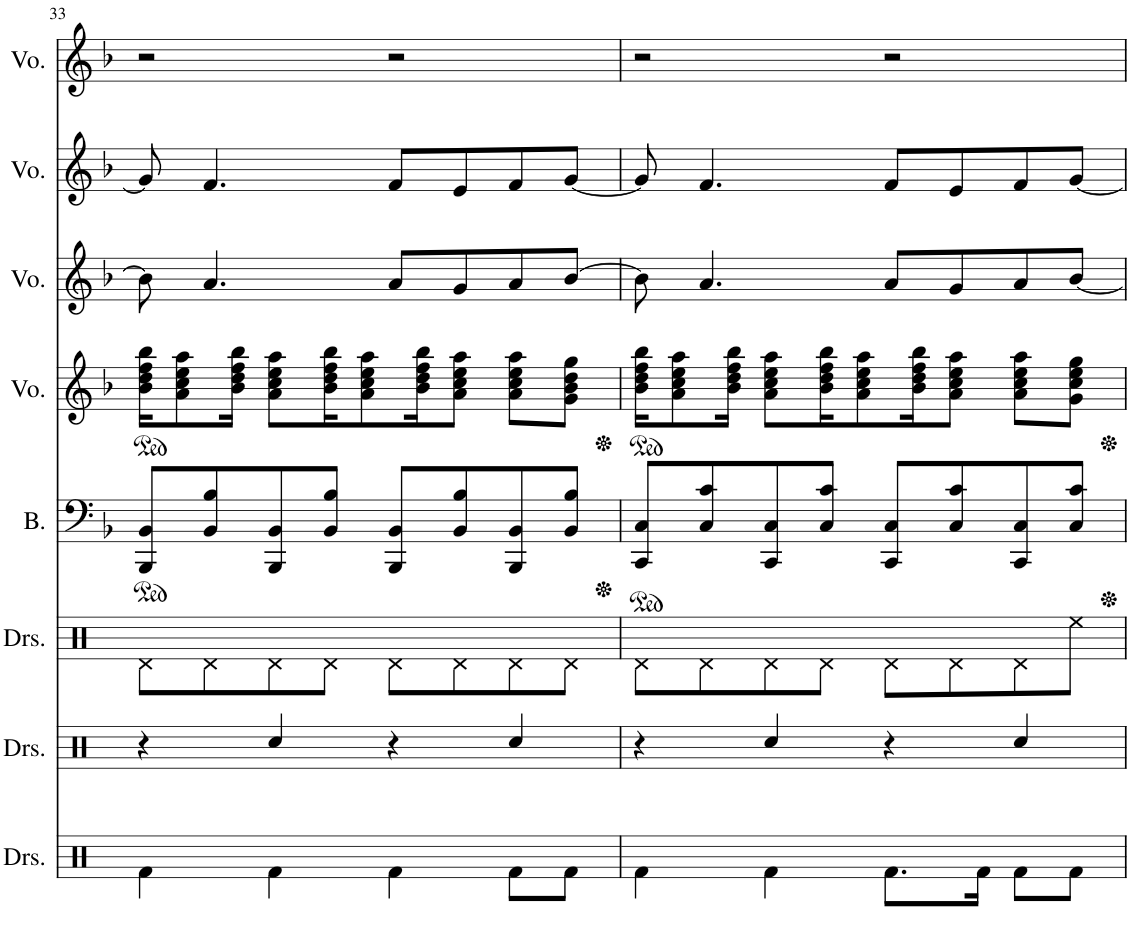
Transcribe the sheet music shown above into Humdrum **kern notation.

**kern	**kern	**kern	**kern	**kern	**kern	**kern	**kern
*part8	*part7	*part6	*part5	*part4	*part3	*part2	*part1
*staff8	*staff7	*staff6	*staff5	*staff4	*staff3	*staff2	*staff1
*I"Drumset	*I"Drumset	*I"Drumset	*I"Bass	*I"Voice	*I"Voice	*I"Voice	*I"Voice
*I'Drs.	*I'Drs.	*I'Drs.	*I'B.	*I'Vo.	*I'Vo.	*I'Vo.	*I'Vo.
!!LO:PB:g=z
*clefX	*clefX	*clefX	*clefF4	*clefG2	*clefG2	*clefG2	*clefG2
*k[]	*k[]	*k[]	*k[b-]	*k[b-]	*k[b-]	*k[b-]	*k[b-]
*M4/4	*M4/4	*M4/4	*M4/4	*M4/4	*M4/4	*M4/4	*M4/4
*	*	*	*ped	*	*	*	*
*	*	*	*	*ped	*	*	*
=33	=33	=33	=33	=33	=33	=33	=33
4Rf\	4r	8Rd\L	8BBB-/ 8BB-/L	16b-\ 16dd\ 16ff\ 16bb-\KL	8b-\]	8g/]	2r
.	.	.	.	8a\ 8cc\ 8ee\ 8aa\	.	.	.
.	.	8Rd\	8BB-/ 8B-/	.	4.a/	4.f/	.
.	.	.	.	16b-\ 16dd\ 16ff\ 16bb-\Jk	.	.	.
4Rf\	4Rcc/	8Rd\	8BBB-/ 8BB-/	8a\ 8cc\ 8ee\ 8aa\L	.	.	.
.	.	8Rd\J	8BB-/ 8B-/J	16b-\ 16dd\ 16ff\ 16bb-\K	.	.	.
.	.	.	.	8a\ 8cc\ 8ee\ 8aa\	.	.	.
4Rf\	4r	8Rd\L	8BBB-/ 8BB-/L	.	8a/L	8f/L	2r
.	.	.	.	16b-\ 16dd\ 16ff\ 16bb-\K	.	.	.
.	.	8Rd\	8BB-/ 8B-/	8a\ 8cc\ 8ee\ 8aa\J	8g/	8e/	.
8Rf\L	4Rcc/	8Rd\	8BBB-/ 8BB-/	8a\ 8cc\ 8ee\ 8aa\L	8a/	8f/	.
8Rf\J	.	8Rd\J	8BB-/ 8B-/J	8g\ 8b-\ 8dd\ 8gg\J	[8b-/J	[8g/J	.
=34	=34	=34	=34	=34	=34	=34	=34
*	*	*	*Xped	*	*	*	*
*	*	*	*ped	*	*	*	*
*	*	*	*	*Xped	*	*	*
*	*	*	*	*ped	*	*	*
4Rf\	4r	8Rd\L	8CC/ 8C/L	16b-\ 16dd\ 16ff\ 16bb-\KL	8b-\]	8g/]	2r
.	.	.	.	8a\ 8cc\ 8ee\ 8aa\	.	.	.
.	.	8Rd\	8C/ 8c/	.	4.a/	4.f/	.
.	.	.	.	16b-\ 16dd\ 16ff\ 16bb-\Jk	.	.	.
4Rf\	4Rcc/	8Rd\	8CC/ 8C/	8a\ 8cc\ 8ee\ 8aa\L	.	.	.
.	.	8Rd\J	8C/ 8c/J	16b-\ 16dd\ 16ff\ 16bb-\K	.	.	.
.	.	.	.	8a\ 8cc\ 8ee\ 8aa\	.	.	.
8.Rf\L	4r	8Rd\L	8CC/ 8C/L	.	8a/L	8f/L	2r
.	.	.	.	16b-\ 16dd\ 16ff\ 16bb-\K	.	.	.
.	.	8Rd\	8C/ 8c/	8a\ 8cc\ 8ee\ 8aa\J	8g/	8e/	.
16Rf\Jk	.	.	.	.	.	.	.
8Rf\L	4Rcc/	8Rd\	8CC/ 8C/	8a\ 8cc\ 8ee\ 8aa\L	8a/	8f/	.
8Rf\J	.	8Ree\J	8C/ 8c/J	8g\ 8cc\ 8ee\ 8gg\J	[8b-/J	[8g/J	.
*	*	*	*Xped	*	*	*	*
*	*	*	*	*Xped	*	*	*
=	=	=	=	=	=	=	=
*-	*-	*-	*-	*-	*-	*-	*-
